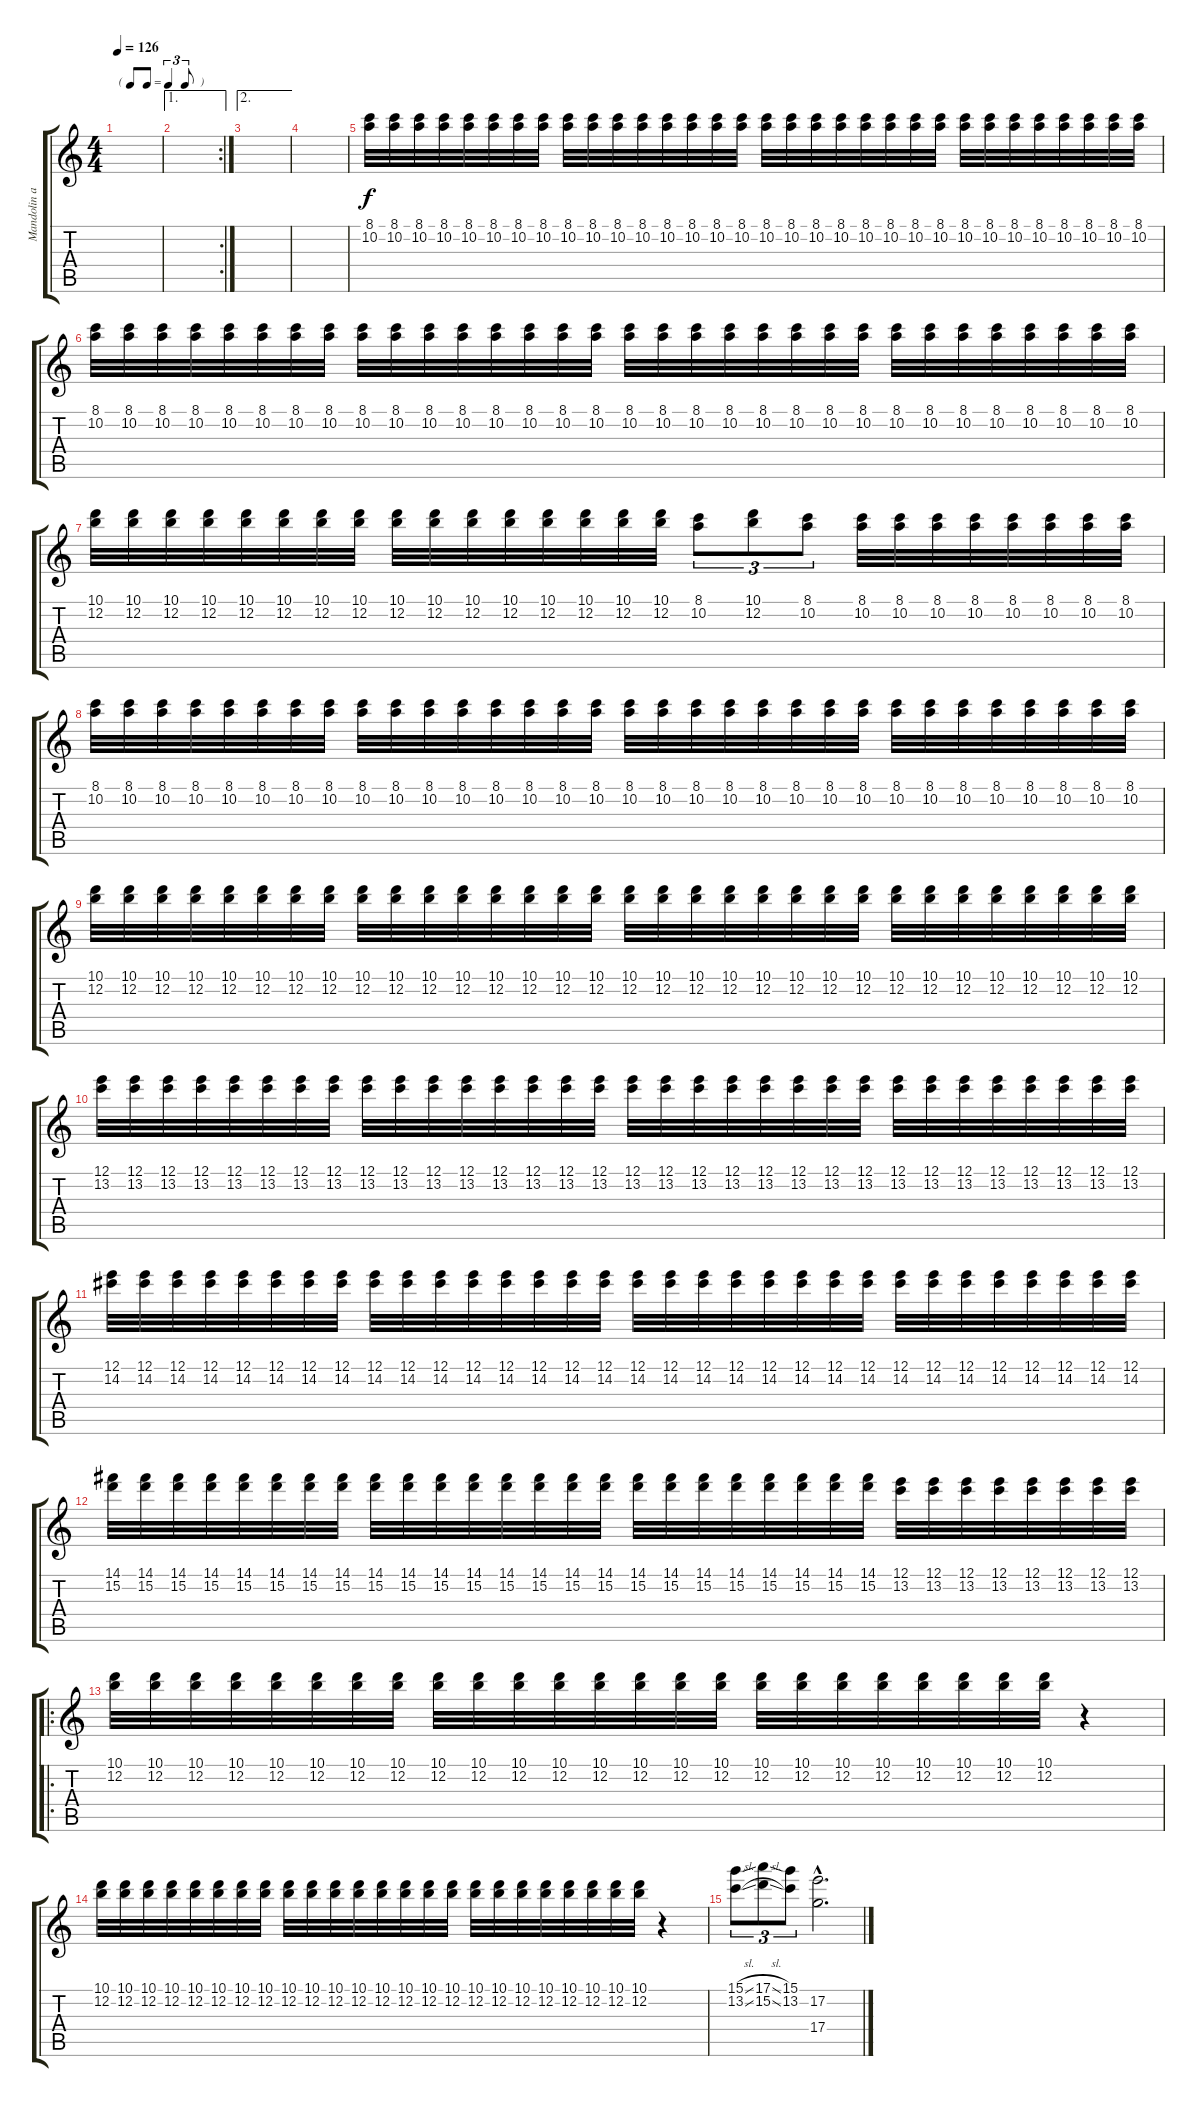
\track ("Mandolin arranged for guitar" "Mandolin a") {instrument acousticguitarsteel}
\staff {score tabs}
\tuning (E4 B3 G3 D3 A2 E2) {hide}
\ts (4 4)
\tf triplet8th
\tempo 126
\clef g2
\ks c
|
\ae 1
\rc 2
|
\ae 2
|
|
(8.1 10.2).32 (8.1 10.2).32 (8.1 10.2).32 (8.1 10.2).32 (8.1 10.2).32 (8.1 10.2).32 (8.1 10.2).32 (8.1 10.2).32 (8.1 10.2).32 (8.1 10.2).32 (8.1 10.2).32 (8.1 10.2).32 (8.1 10.2).32 (8.1 10.2).32 (8.1 10.2).32 (8.1 10.2).32 (8.1 10.2).32 (8.1 10.2).32 (8.1 10.2).32 (8.1 10.2).32 (8.1 10.2).32 (8.1 10.2).32 (8.1 10.2).32 (8.1 10.2).32 (8.1 10.2).32 (8.1 10.2).32 (8.1 10.2).32 (8.1 10.2).32 (8.1 10.2).32 (8.1 10.2).32 (8.1 10.2).32 (8.1 10.2).32 |
(8.1 10.2).32 (8.1 10.2).32 (8.1 10.2).32 (8.1 10.2).32 (8.1 10.2).32 (8.1 10.2).32 (8.1 10.2).32 (8.1 10.2).32 (8.1 10.2).32 (8.1 10.2).32 (8.1 10.2).32 (8.1 10.2).32 (8.1 10.2).32 (8.1 10.2).32 (8.1 10.2).32 (8.1 10.2).32 (8.1 10.2).32 (8.1 10.2).32 (8.1 10.2).32 (8.1 10.2).32 (8.1 10.2).32 (8.1 10.2).32 (8.1 10.2).32 (8.1 10.2).32 (8.1 10.2).32 (8.1 10.2).32 (8.1 10.2).32 (8.1 10.2).32 (8.1 10.2).32 (8.1 10.2).32 (8.1 10.2).32 (8.1 10.2).32 |
(10.1 12.2).32 (10.1 12.2).32 (10.1 12.2).32 (10.1 12.2).32 (10.1 12.2).32 (10.1 12.2).32 (10.1 12.2).32 (10.1 12.2).32 (10.1 12.2).32 (10.1 12.2).32 (10.1 12.2).32 (10.1 12.2).32 (10.1 12.2).32 (10.1 12.2).32 (10.1 12.2).32 (10.1 12.2).32 (8.1 10.2).8{tu (3 2)} (10.1 12.2).8{tu (3 2)} (8.1 10.2).8{tu (3 2)} (8.1 10.2).32 (8.1 10.2).32 (8.1 10.2).32 (8.1 10.2).32 (8.1 10.2).32 (8.1 10.2).32 (8.1 10.2).32 (8.1 10.2).32 |
(8.1 10.2).32 (8.1 10.2).32 (8.1 10.2).32 (8.1 10.2).32 (8.1 10.2).32 (8.1 10.2).32 (8.1 10.2).32 (8.1 10.2).32 (8.1 10.2).32 (8.1 10.2).32 (8.1 10.2).32 (8.1 10.2).32 (8.1 10.2).32 (8.1 10.2).32 (8.1 10.2).32 (8.1 10.2).32 (8.1 10.2).32 (8.1 10.2).32 (8.1 10.2).32 (8.1 10.2).32 (8.1 10.2).32 (8.1 10.2).32 (8.1 10.2).32 (8.1 10.2).32 (8.1 10.2).32 (8.1 10.2).32 (8.1 10.2).32 (8.1 10.2).32 (8.1 10.2).32 (8.1 10.2).32 (8.1 10.2).32 (8.1 10.2).32 |
(10.1 12.2).32 (10.1 12.2).32 (10.1 12.2).32 (10.1 12.2).32 (10.1 12.2).32 (10.1 12.2).32 (10.1 12.2).32 (10.1 12.2).32 (10.1 12.2).32 (10.1 12.2).32 (10.1 12.2).32 (10.1 12.2).32 (10.1 12.2).32 (10.1 12.2).32 (10.1 12.2).32 (10.1 12.2).32 (10.1 12.2).32 (10.1 12.2).32 (10.1 12.2).32 (10.1 12.2).32 (10.1 12.2).32 (10.1 12.2).32 (10.1 12.2).32 (10.1 12.2).32 (10.1 12.2).32 (10.1 12.2).32 (10.1 12.2).32 (10.1 12.2).32 (10.1 12.2).32 (10.1 12.2).32 (10.1 12.2).32 (10.1 12.2).32 |
(12.1 13.2).32 (12.1 13.2).32 (12.1 13.2).32 (12.1 13.2).32 (12.1 13.2).32 (12.1 13.2).32 (12.1 13.2).32 (12.1 13.2).32 (12.1 13.2).32 (12.1 13.2).32 (12.1 13.2).32 (12.1 13.2).32 (12.1 13.2).32 (12.1 13.2).32 (12.1 13.2).32 (12.1 13.2).32 (12.1 13.2).32 (12.1 13.2).32 (12.1 13.2).32 (12.1 13.2).32 (12.1 13.2).32 (12.1 13.2).32 (12.1 13.2).32 (12.1 13.2).32 (12.1 13.2).32 (12.1 13.2).32 (12.1 13.2).32 (12.1 13.2).32 (12.1 13.2).32 (12.1 13.2).32 (12.1 13.2).32 (12.1 13.2).32 |
(12.1 14.2).32 (12.1 14.2).32 (12.1 14.2).32 (12.1 14.2).32 (12.1 14.2).32 (12.1 14.2).32 (12.1 14.2).32 (12.1 14.2).32 (12.1 14.2).32 (12.1 14.2).32 (12.1 14.2).32 (12.1 14.2).32 (12.1 14.2).32 (12.1 14.2).32 (12.1 14.2).32 (12.1 14.2).32 (12.1 14.2).32 (12.1 14.2).32 (12.1 14.2).32 (12.1 14.2).32 (12.1 14.2).32 (12.1 14.2).32 (12.1 14.2).32 (12.1 14.2).32 (12.1 14.2).32 (12.1 14.2).32 (12.1 14.2).32 (12.1 14.2).32 (12.1 14.2).32 (12.1 14.2).32 (12.1 14.2).32 (12.1 14.2).32 |
(14.1 15.2).32 (14.1 15.2).32 (14.1 15.2).32 (14.1 15.2).32 (14.1 15.2).32 (14.1 15.2).32 (14.1 15.2).32 (14.1 15.2).32 (14.1 15.2).32 (14.1 15.2).32 (14.1 15.2).32 (14.1 15.2).32 (14.1 15.2).32 (14.1 15.2).32 (14.1 15.2).32 (14.1 15.2).32 (14.1 15.2).32 (14.1 15.2).32 (14.1 15.2).32 (14.1 15.2).32 (14.1 15.2).32 (14.1 15.2).32 (14.1 15.2).32 (14.1 15.2).32 (12.1 13.2).32 (12.1 13.2).32 (12.1 13.2).32 (12.1 13.2).32 (12.1 13.2).32 (12.1 13.2).32 (12.1 13.2).32 (12.1 13.2).32 |
\ro
(10.1 12.2).32 (10.1 12.2).32 (10.1 12.2).32 (10.1 12.2).32 (10.1 12.2).32 (10.1 12.2).32 (10.1 12.2).32 (10.1 12.2).32 (10.1 12.2).32 (10.1 12.2).32 (10.1 12.2).32 (10.1 12.2).32 (10.1 12.2).32 (10.1 12.2).32 (10.1 12.2).32 (10.1 12.2).32 (10.1 12.2).32 (10.1 12.2).32 (10.1 12.2).32 (10.1 12.2).32 (10.1 12.2).32 (10.1 12.2).32 (10.1 12.2).32 (10.1 12.2).32 r.4 |
(10.1 12.2).32 (10.1 12.2).32 (10.1 12.2).32 (10.1 12.2).32 (10.1 12.2).32 (10.1 12.2).32 (10.1 12.2).32 (10.1 12.2).32 (10.1 12.2).32 (10.1 12.2).32 (10.1 12.2).32 (10.1 12.2).32 (10.1 12.2).32 (10.1 12.2).32 (10.1 12.2).32 (10.1 12.2).32 (10.1 12.2).32 (10.1 12.2).32 (10.1 12.2).32 (10.1 12.2).32 (10.1 12.2).32 (10.1 12.2).32 (10.1 12.2).32 (10.1 12.2).32 r.4 |
(15.1{sl} 13.2{sl}).8{tu (3 2)} (17.1{sl} 15.2{sl}).8{tu (3 2)} (15.1 13.2).8{tu (3 2)} (17.2{hac} 17.4{hac}).2{d}
